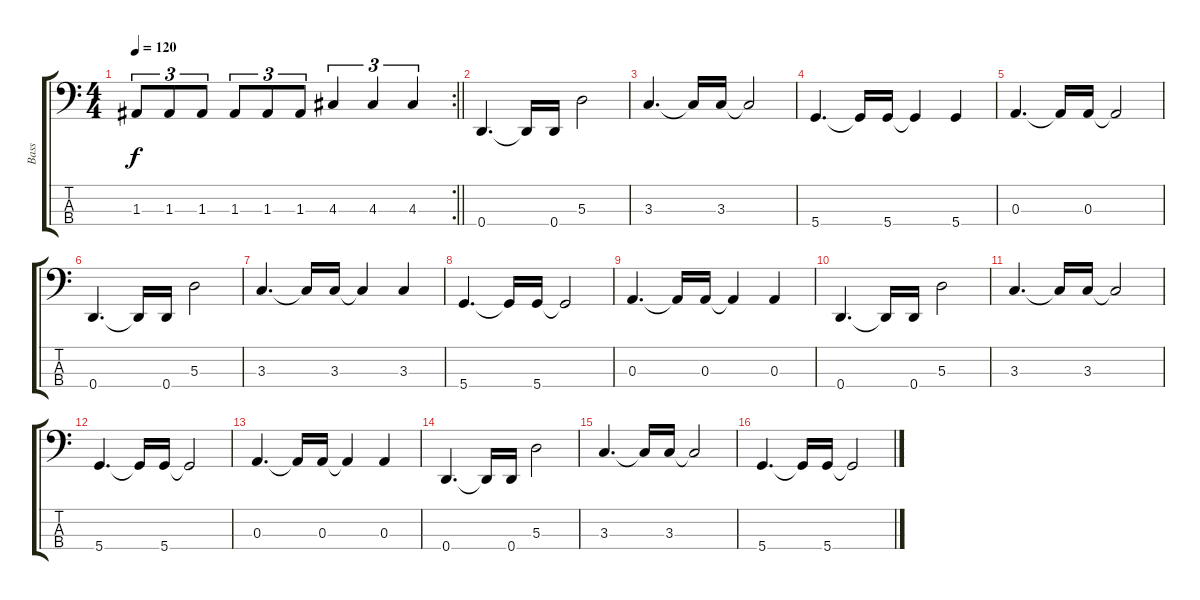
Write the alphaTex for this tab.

\track ("Bass" "Bass") {instrument electricbassfinger}
\staff {score tabs}
\tuning (G2 D2 A1 D1) {hide}
\rc 2
\ts (4 4)
\tempo 120
\clef f4
\barLineRight lightlight
\ks c
1.3.8{tu (3 2) dy f} 1.3.8{tu (3 2)} 1.3.8{tu (3 2)} 1.3.8{tu (3 2)} 1.3.8{tu (3 2)} 1.3.8{tu (3 2)} 4.3.4{tu (3 2)} 4.3.4{tu (3 2)} 4.3.4{tu (3 2)} |
0.4.4{d} 0.4{t}.16 0.4.16 5.3.2 |
3.3.4{d} 3.3{t}.16 3.3.16 3.3{t}.2 |
5.4.4{d} 5.4{t}.16 5.4.16 5.4{t}.4 5.4.4 |
0.3.4{d} 0.3{t}.16 0.3.16 0.3{t}.2 |
0.4.4{d} 0.4{t}.16 0.4.16 5.3.2 |
3.3.4{d} 3.3{t}.16 3.3.16 3.3{t}.4 3.3.4 |
5.4.4{d} 5.4{t}.16 5.4.16 5.4{t}.2 |
0.3.4{d} 0.3{t}.16 0.3.16 0.3{t}.4 0.3.4 |
0.4.4{d} 0.4{t}.16 0.4.16 5.3.2 |
3.3.4{d} 3.3{t}.16 3.3.16 3.3{t}.2 |
5.4.4{d} 5.4{t}.16 5.4.16 5.4{t}.2 |
0.3.4{d} 0.3{t}.16 0.3.16 0.3{t}.4 0.3.4 |
0.4.4{d} 0.4{t}.16 0.4.16 5.3.2 |
3.3.4{d} 3.3{t}.16 3.3.16 3.3{t}.2 |
5.4.4{d} 5.4{t}.16 5.4.16 5.4{t}.2
